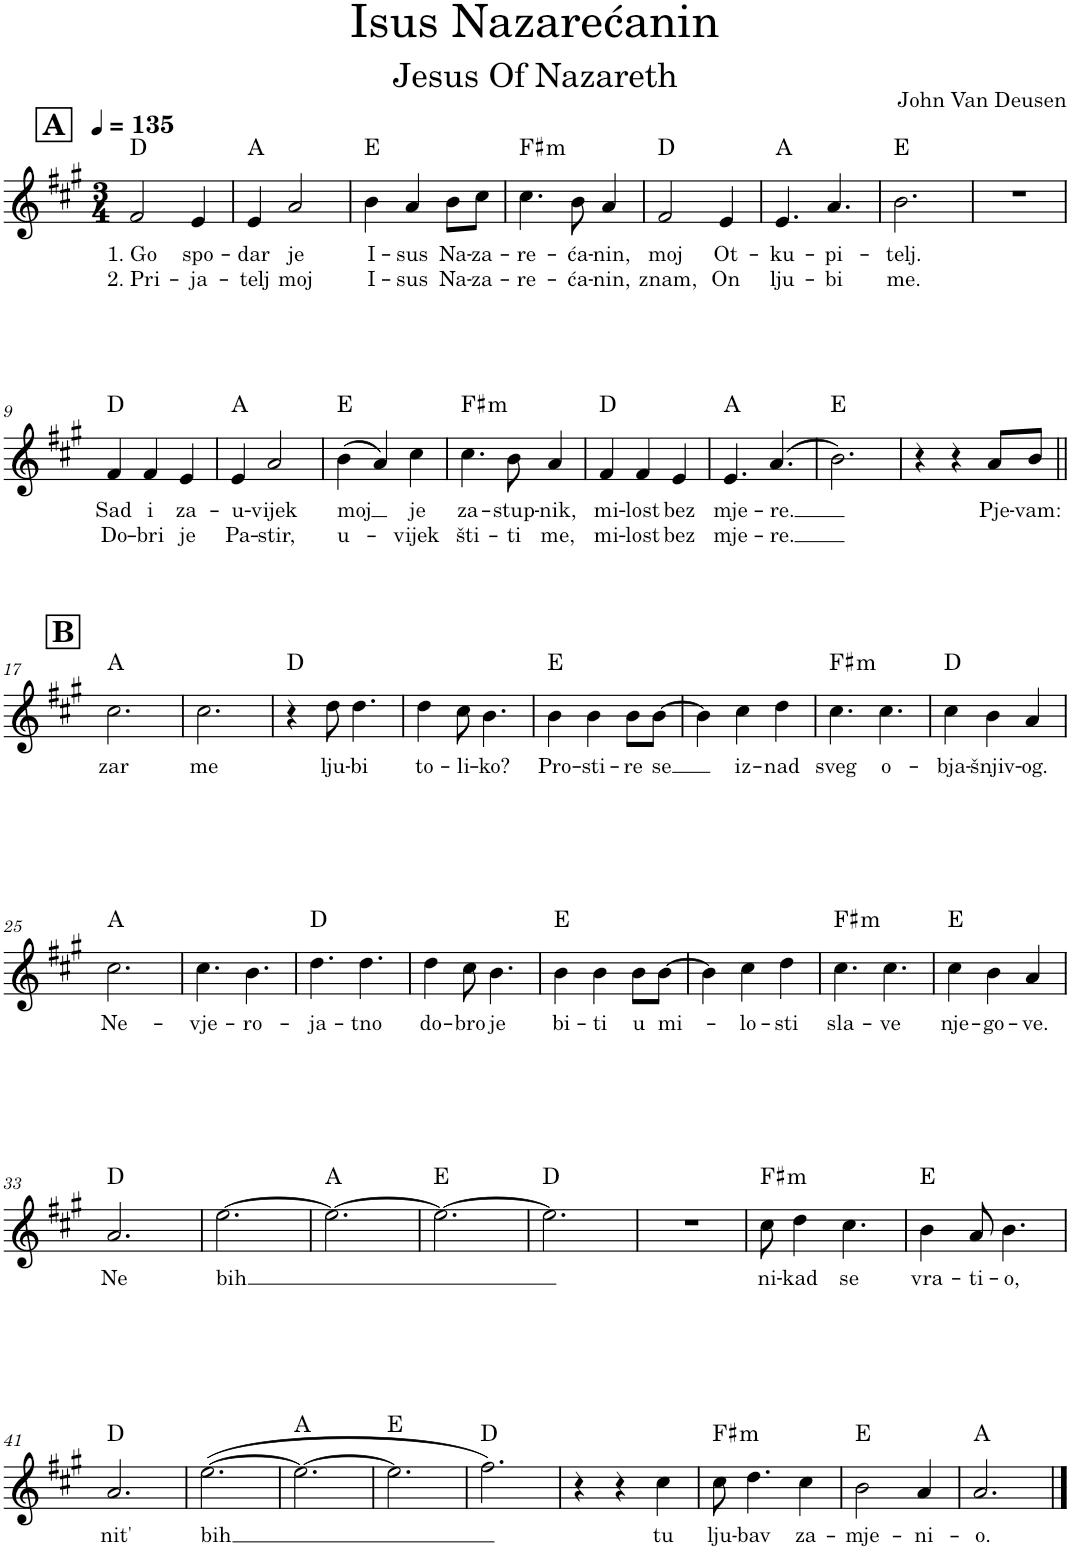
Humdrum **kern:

**kern	**text	**text	**harte
*part1	*part1	*part1	*part1
*staff1	*staff1	*staff1	*
*I"Piano, melodija	*	*	*
*I'Pno.	*	*	*
*clefG2	*	*	*
*k[f#c#g#]	*	*	*
*M3/4	*	*	*
*MM135	*	*	*
!!LO:REH:place=s1:a:B:cj:fs=14:t=A
=1	=1	=1	=1
!	!LO:LY:b	!LO:LY:b	!
2f#/	1. Go	2. Pri-	D:maj
!	!LO:LY:b	!LO:LY:b	!
4e/	spo-	-ja-	.
=2	=2	=2	=2
!	!LO:LY:b	!LO:LY:b	!
4e/	-dar	-telj	A:maj
!	!LO:LY:b	!LO:LY:b	!
2a/	je	moj	.
=3	=3	=3	=3
!	!LO:LY:b	!LO:LY:b	!
4b\	I-	I-	E:maj
!	!LO:LY:b	!LO:LY:b	!
4a/	-sus	-sus	.
!	!LO:LY:b	!LO:LY:b	!
8b\L	Na-	Na-	.
!	!LO:LY:b	!LO:LY:b	!
8cc#\J	-za-	-za-	.
=4	=4	=4	=4
!	!LO:LY:b	!LO:LY:b	!LO:H:kt=m
4.cc#\	-re-	-re-	F#:min
!	!LO:LY:b	!LO:LY:b	!
8b\	-ća-	-ća-	.
!	!LO:LY:b	!LO:LY:b	!
4a/	-nin,	-nin,	.
=5	=5	=5	=5
!	!LO:LY:b	!LO:LY:b	!
2f#/	moj	znam,	D:maj
!	!LO:LY:b	!LO:LY:b	!
4e/	Ot-	On	.
=6	=6	=6	=6
!	!LO:LY:b	!LO:LY:b	!
4.e/	-ku-	lju-	A:maj
!	!LO:LY:b	!LO:LY:b	!
4.a/	-pi-	-bi	.
=7	=7	=7	=7
!	!LO:LY:b	!LO:LY:b	!
2.b\	-telj.	me.	E:maj
=8	=8	=8	=8
!	!	!	!LO:H:kt=N.C.
2.r	.	.	N
!!LO:LB:g=z
=9	=9	=9	=9
!	!LO:LY:b	!LO:LY:b	!
4f#/	Sad	Do-	D:maj
!	!LO:LY:b	!LO:LY:b	!
4f#/	i	-bri	.
!	!LO:LY:b	!LO:LY:b	!
4e/	za-	je	.
=10	=10	=10	=10
!	!LO:LY:b	!LO:LY:b	!
4e/	-u-	Pa-	A:maj
!	!LO:LY:b	!LO:LY:b	!
2a/	-vijek	-stir,	.
=11	=11	=11	=11
!	!LO:LY:b	!LO:LY:b	!
(4b\	moj	u-	E:maj
4a/)	.	.	.
!	!LO:LY:b	!LO:LY:b	!
4cc#\	je	-vijek	.
=12	=12	=12	=12
!	!LO:LY:b	!LO:LY:b	!LO:H:kt=m
4.cc#\	za-	šti-	F#:min
!	!LO:LY:b	!LO:LY:b	!
8b\	-stup-	-ti	.
!	!LO:LY:b	!LO:LY:b	!
4a/	-nik,	me,	.
=13	=13	=13	=13
!	!LO:LY:b	!LO:LY:b	!
4f#/	mi-	mi-	D:maj
!	!LO:LY:b	!LO:LY:b	!
4f#/	-lost	-lost	.
!	!LO:LY:b	!LO:LY:b	!
4e/	bez	bez	.
=14	=14	=14	=14
!	!LO:LY:b	!LO:LY:b	!
4.e/	mje-	mje-	A:maj
!	!LO:LY:b	!LO:LY:b	!
(4.a/	-re.	-re.	.
=15	=15	=15	=15
2.b\)	.	.	E:maj
=16	=16	=16	=16
!	!	!	!LO:H:kt=N.C.
4r	.	.	N
4r	.	.	.
!	!LO:LY:b	!	!
8a/L	Pje-	.	.
!	!LO:LY:b	!	!
8b/J	-vam:	.	.
!!LO:LB:g=z
!!LO:REH:place=s1:a:B:cj:fs=14:t=B
=17||	=17||	=17||	=17||
!	!LO:LY:b	!	!
2.cc#\	zar	.	A:maj
=18	=18	=18	=18
!	!LO:LY:b	!	!LO:H:kt=N.C.
2.cc#\	me	.	N
=19	=19	=19	=19
4r	.	.	D:maj
!	!LO:LY:b	!	!
8dd\	lju-	.	.
!	!LO:LY:b	!	!
4.dd\	-bi	.	.
=20	=20	=20	=20
!	!LO:LY:b	!	!LO:H:kt=N.C.
4dd\	to-	.	N
!	!LO:LY:b	!	!
8cc#\	-li-	.	.
!	!LO:LY:b	!	!
4.b\	-ko?	.	.
=21	=21	=21	=21
!	!LO:LY:b	!	!
4b\	Pro-	.	E:maj
!	!LO:LY:b	!	!
4b\	-sti-	.	.
!	!LO:LY:b	!	!
8b\L	-re	.	.
!	!LO:LY:b	!	!
[8b\J	se	.	.
=22	=22	=22	=22
!	!	!	!LO:H:kt=N.C.
4b\]	.	.	N
!	!LO:LY:b	!	!
4cc#\	iz-	.	.
!	!LO:LY:b	!	!
4dd\	-nad	.	.
=23	=23	=23	=23
!	!LO:LY:b	!	!LO:H:kt=m
4.cc#\	sveg	.	F#:min
!	!LO:LY:b	!	!
4.cc#\	o-	.	.
=24	=24	=24	=24
!	!LO:LY:b	!	!
4cc#\	-bja-	.	D:maj
!	!LO:LY:b	!	!
4b\	-šnjiv-	.	.
!	!LO:LY:b	!	!
4a/	-og.	.	.
!!LO:LB:g=z
=25	=25	=25	=25
!	!LO:LY:b	!	!
2.cc#\	Ne-	.	A:maj
=26	=26	=26	=26
!	!LO:LY:b	!	!LO:H:kt=N.C.
4.cc#\	-vje-	.	N
!	!LO:LY:b	!	!
4.b\	-ro-	.	.
=27	=27	=27	=27
!	!LO:LY:b	!	!
4.dd\	-ja-	.	D:maj
!	!LO:LY:b	!	!
4.dd\	-tno	.	.
=28	=28	=28	=28
!	!LO:LY:b	!	!LO:H:kt=N.C.
4dd\	do-	.	N
!	!LO:LY:b	!	!
8cc#\	-bro	.	.
!	!LO:LY:b	!	!
4.b\	je	.	.
=29	=29	=29	=29
!	!LO:LY:b	!	!
4b\	bi-	.	E:maj
!	!LO:LY:b	!	!
4b\	-ti	.	.
!	!LO:LY:b	!	!
8b\L	u	.	.
!	!LO:LY:b	!	!
[8b\J	mi-	.	.
=30	=30	=30	=30
!	!	!	!LO:H:kt=N.C.
4b\]	.	.	N
!	!LO:LY:b	!	!
4cc#\	-lo-	.	.
!	!LO:LY:b	!	!
4dd\	-sti	.	.
=31	=31	=31	=31
!	!LO:LY:b	!	!LO:H:kt=m
4.cc#\	sla-	.	F#:min
!	!LO:LY:b	!	!
4.cc#\	-ve	.	.
=32	=32	=32	=32
!	!LO:LY:b	!	!
4cc#\	nje-	.	E:maj
!	!LO:LY:b	!	!
4b\	-go-	.	.
!	!LO:LY:b	!	!
4a/	-ve.	.	.
!!LO:LB:g=z
=33	=33	=33	=33
!	!LO:LY:b	!	!
2.a/	Ne	.	D:maj
=34	=34	=34	=34
!	!LO:LY:b	!	!LO:H:kt=N.C.
[2.ee\	bih	.	N
=35	=35	=35	=35
2.ee\_	.	.	A:maj
=36	=36	=36	=36
2.ee\_	.	.	E:maj
=37	=37	=37	=37
2.ee\]	.	.	D:maj
=38	=38	=38	=38
!	!	!	!LO:H:kt=N.C.
2.r	.	.	N
=39	=39	=39	=39
!	!LO:LY:b	!	!LO:H:kt=m
8cc#\	ni-	.	F#:min
!	!LO:LY:b	!	!
4dd\	-kad	.	.
!	!LO:LY:b	!	!
4.cc#\	se	.	.
=40	=40	=40	=40
!	!LO:LY:b	!	!
4b\	vra-	.	E:maj
!	!LO:LY:b	!	!
8a/	-ti-	.	.
!	!LO:LY:b	!	!
4.b\	-o,	.	.
!!LO:LB:g=z
=41	=41	=41	=41
!	!LO:LY:b	!	!
2.a/	nit'	.	D:maj
=42	=42	=42	=42
!	!LO:LY:b	!	!LO:H:kt=N.C.
([2.ee\	bih	.	N
=43	=43	=43	=43
2.ee\_	.	.	A:maj
=44	=44	=44	=44
2.ee\]	.	.	E:maj
=45	=45	=45	=45
2.ff#\)	.	.	D:maj
=46	=46	=46	=46
!	!	!	!LO:H:kt=N.C.
4r	.	.	N
4r	.	.	.
!	!LO:LY:b	!	!
4cc#\	tu	.	.
=47	=47	=47	=47
!	!LO:LY:b	!	!LO:H:kt=m
8cc#\	lju-	.	F#:min
!	!LO:LY:b	!	!
4.dd\	-bav	.	.
!	!LO:LY:b	!	!
4cc#\	za-	.	.
=48	=48	=48	=48
!	!LO:LY:b	!	!
2b\	-mje-	.	E:maj
!	!LO:LY:b	!	!
4a/	-ni-	.	.
=49	=49	=49	=49
!	!LO:LY:b	!	!
2.a/	-o.	.	A:maj
==	==	==	==
*-	*-	*-	*-
